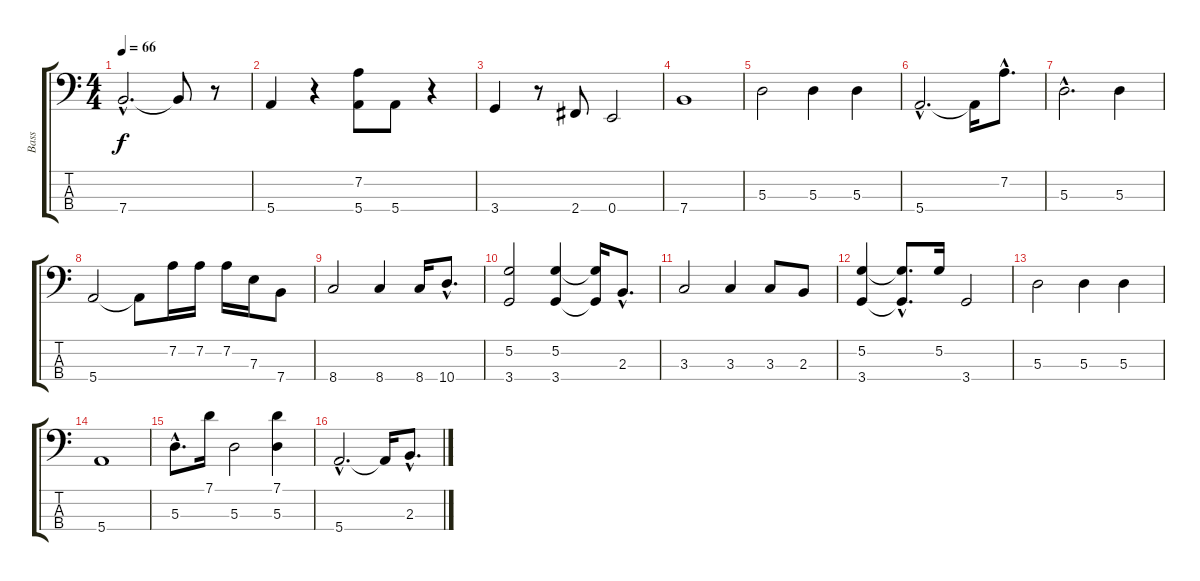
\track ("Bass" "Bass") {instrument electricbassfinger}
\staff {score tabs}
\tuning (G2 D2 A1 E1) {hide}
\ts (4 4)
\tempo 66
\clef f4
\ks c
7.4{hac}.2{d dy f} 7.4{t}.8 r.8 |
5.4.4 r.4 (7.2 5.4).8 5.4.8 r.4 |
3.4.4 r.8 2.4.8 0.4.2 |
7.4.1 |
5.3.2 5.3.4 5.3.4 |
5.4{hac}.2{d} 5.4{t}.16 7.2{hac}.8{d} |
5.3{hac}.2{d} 5.3.4 |
5.4.2 5.4{t}.8 7.2.16 7.2.16 7.2.16 7.3.16 7.4.8 |
8.4.2 8.4.4 8.4.16 10.4{hac}.8{d} |
(5.2 3.4).2 (5.2 3.4).4 (5.2{t} 3.4{t}).16 2.3{hac}.8{d} |
3.3.2 3.3.4 3.3.8 2.3.8 |
(5.2 3.4).4 (5.2{hac t} 3.4{hac t}).8{d} 5.2.16 3.4.2 |
5.3.2 5.3.4 5.3.4 |
5.4.1 |
5.3{hac}.8{d} 7.1.16 5.3.2 (7.1 5.3).4 |
5.4{hac}.2{d} 5.4{t}.16 2.3{hac}.8{d}
